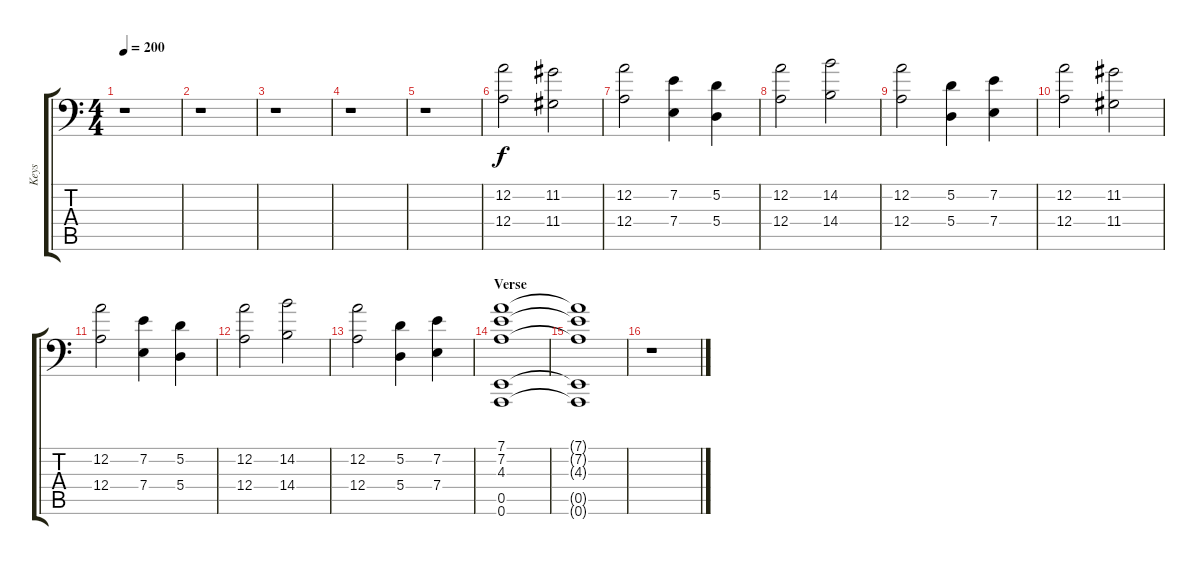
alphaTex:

\track ("Keys" "Keys") {instrument acousticgrandpiano}
\staff {score tabs}
\tuning (D4 A3 F3 A2 E2 A1) {hide}
\ts (4 4)
\tempo 200
\clef f4
\ks c
r.1{dy f} |
r.1 |
r.1 |
r.1 |
r.1 |
(12.2 12.4).2 (11.2 11.4).2 |
(12.2 12.4).2 (7.2 7.4).4 (5.2 5.4).4 |
(12.2 12.4).2 (14.2 14.4).2 |
(12.2 12.4).2 (5.2 5.4).4 (7.2 7.4).4 |
(12.2 12.4).2 (11.2 11.4).2 |
(12.2 12.4).2 (7.2 7.4).4 (5.2 5.4).4 |
(12.2 12.4).2 (14.2 14.4).2 |
(12.2 12.4).2 (5.2 5.4).4 (7.2 7.4).4 |
\section ("" "Verse")
(7.1 7.2 4.3 0.5 0.6).1 |
(7.1{t} 7.2{t} 4.3{t} 0.5{t} 0.6{t}).1 |
r.1
